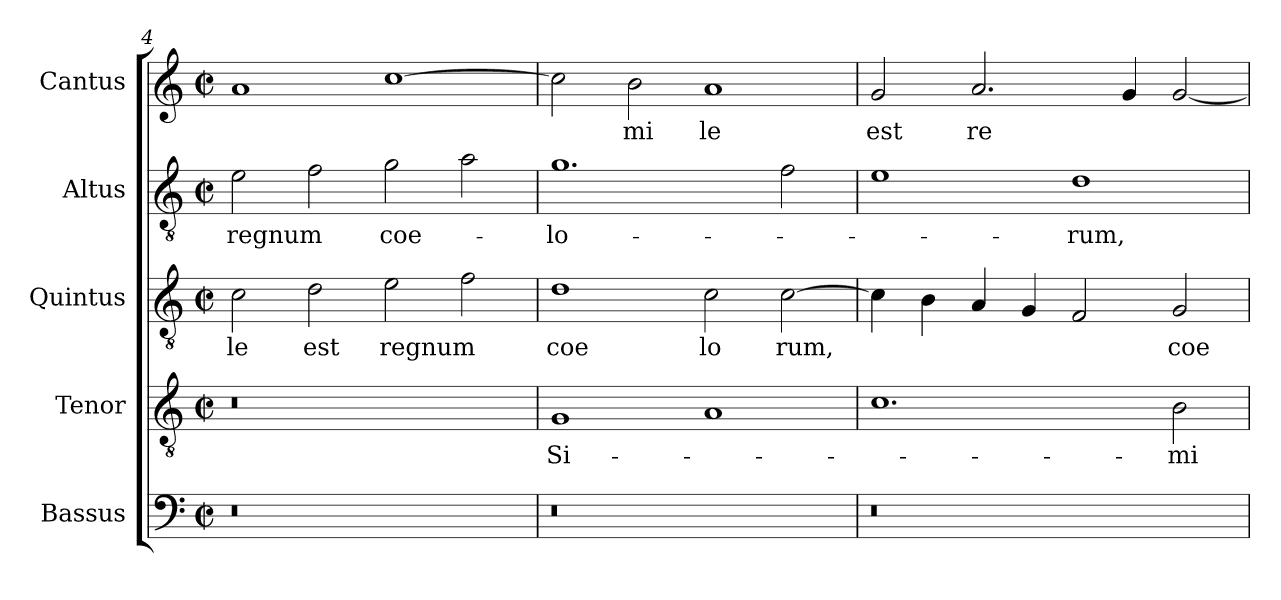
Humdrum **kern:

**kern	**kern	**text	**kern	**text	**kern	**text	**kern	**text
*part5	*part4	*part4	*part3	*part3	*part2	*part2	*part1	*part1
*staff5	*staff4	*staff4	*staff3	*staff3	*staff2	*staff2	*staff1	*staff1
*I"Bassus	*I"Tenor	*	*I"Quintus	*	*I"Altus	*	*I"Cantus	*
*clefF4	*clefGv2	*	*clefGv2	*	*clefGv2	*	*clefG2	*
*M2/2	*M2/2	*	*M2/2	*	*M2/2	*	*M2/2	*
*met(c|)	*met(c|)	*	*met(c|)	*	*met(c|)	*	*met(c|)	*
=4	=4	=4	=4	=4	=4	=4	=4	=4
!	!	!	!	!LO:LY:b:cj	!	!LO:LY:b	!	!
0r	0r	.	2c\	le	2e\	regnum	1a	.
!	!	!	!	!LO:LY:b:cj	!	!	!	!
.	.	.	2d\	est	2f\	.	.	.
!	!	!	!	!LO:LY:b	!	!LO:LY:b	!	!
.	.	.	2e\	regnum	2g\	coe-	[>1cc	.
.	.	.	2f\	.	2a\	.	.	.
=5	=5	=5	=5	=5	=5	=5	=5	=5
!	!	!LO:LY:b:cj	!	!LO:LY:b:cj	!	!LO:LY:b:cj	!	!
0r	1G	Si-	1d	coe	1.g	-lo-	2cc\]	.
!	!	!	!	!	!	!	!	!LO:LY:b:cj
.	.	.	.	.	.	.	2b\	mi
!	!	!	!	!LO:LY:b:cj	!	!	!	!LO:LY:b:cj
.	1A	.	2c\	lo	.	.	1a	le
!	!	!	!	!LO:LY:b	!	!	!	!
.	.	.	[>2c\	rum,	2f\	.	.	.
=6	=6	=6	=6	=6	=6	=6	=6	=6
!	!	!	!	!	!	!	!	!LO:LY:b:cj
0r	1.c	.	4c\]	.	1e	.	2g/	est
.	.	.	4B\	.	.	.	.	.
!	!	!	!	!	!	!	!	!LO:LY:b:cj
.	.	.	4A/	.	.	.	2.a/	re
.	.	.	4G/	.	.	.	.	.
!	!	!	!	!	!	!LO:LY:b:cj	!	!
.	.	.	2F/	.	1d	-rum,	.	.
.	.	.	.	.	.	.	4g/	.
!	!	!LO:LY:b:cj	!	!LO:LY:b:cj	!	!	!	!
.	2B\	-mi-	2G/	coe	.	.	[>2g/	.
=	=	=	=	=	=	=	=	=
*-	*-	*-	*-	*-	*-	*-	*-	*-
